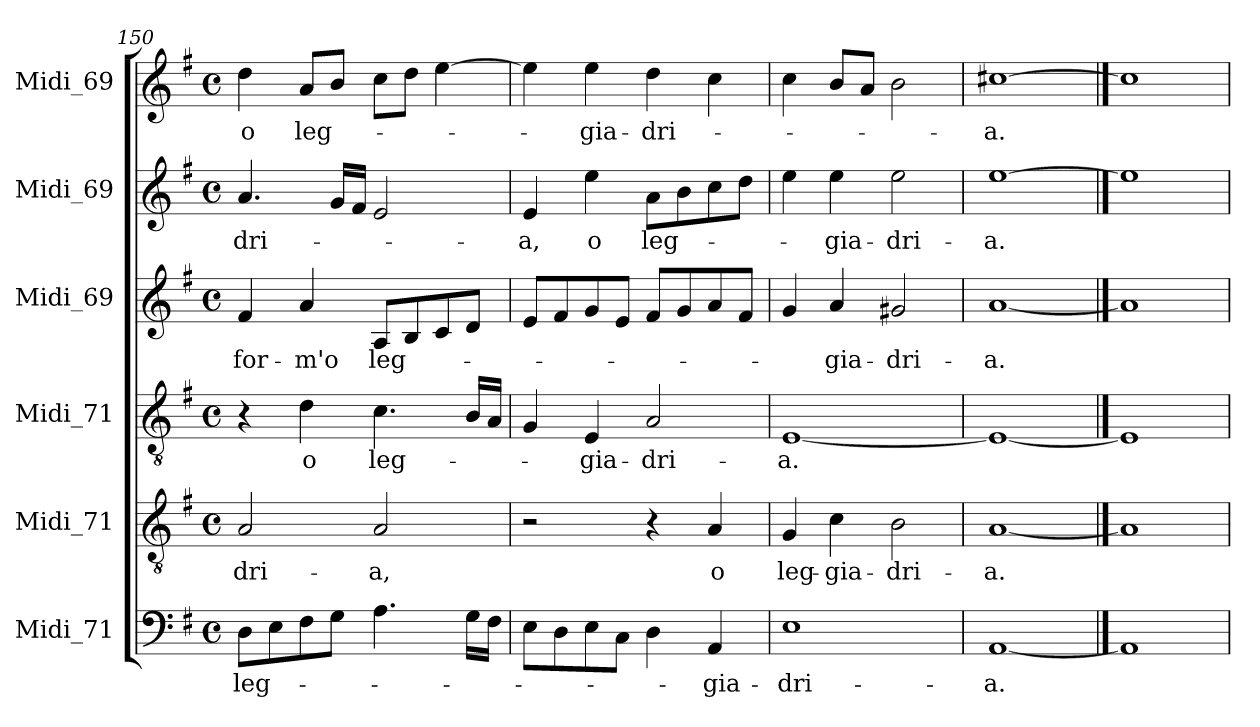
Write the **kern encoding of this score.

**kern	**text	**kern	**text	**kern	**text	**kern	**text	**kern	**text	**kern	**text
*part6	*part6	*part5	*part5	*part4	*part4	*part3	*part3	*part2	*part2	*part1	*part1
*staff6	*staff6	*staff5	*staff5	*staff4	*staff4	*staff3	*staff3	*staff2	*staff2	*staff1	*staff1
*I"Midi_71	*	*I"Midi_71	*	*I"Midi_71	*	*I"Midi_69	*	*I"Midi_69	*	*I"Midi_69	*
*clefF4	*	*clefGv2	*	*clefGv2	*	*clefG2	*	*clefG2	*	*clefG2	*
*k[f#]	*	*k[f#]	*	*k[f#]	*	*k[f#]	*	*k[f#]	*	*k[f#]	*
*G:	*	*G:	*	*G:	*	*G:	*	*G:	*	*G:	*
*M4/4	*	*M4/4	*	*M4/4	*	*M4/4	*	*M4/4	*	*M4/4	*
*met(c)	*	*met(c)	*	*met(c)	*	*met(c)	*	*met(c)	*	*met(c)	*
=150	=150	=150	=150	=150	=150	=150	=150	=150	=150	=150	=150
!	!LO:LY:b	!	!LO:LY:b	!	!	!	!LO:LY:b	!	!LO:LY:b	!	!LO:LY:b
8DL	leg-	2A	-dri-	4r	.	4f#	for-	4.a	-dri-	4dd	o
8E	.	.	.	.	.	.	.	.	.	.	.
!	!	!	!	!	!LO:LY:b	!	!LO:LY:b	!	!	!	!LO:LY:b
8F#	.	.	.	4d	o	4a	-m'o	.	.	8aL	leg-
8GJ	.	.	.	.	.	.	.	16gLL	.	8bJ	.
.	.	.	.	.	.	.	.	16f#JJ	.	.	.
!	!	!	!LO:LY:b	!	!LO:LY:b	!	!LO:LY:b	!	!	!	!
4.A	.	2A	-a,	4.c	leg-	8AL	leg-	2e	.	8ccL	.
.	.	.	.	.	.	8B	.	.	.	8ddJ	.
.	.	.	.	.	.	8c	.	.	.	[4ee	.
16GLL	.	.	.	16BLL	.	8dJ	.	.	.	.	.
16F#JJ	.	.	.	16AJJ	.	.	.	.	.	.	.
=151	=151	=151	=151	=151	=151	=151	=151	=151	=151	=151	=151
!	!	!	!	!	!	!	!	!	!LO:LY:b	!	!
8EL	.	2r	.	4G	.	8eL	.	4e	-a,	4ee]	.
8D	.	.	.	.	.	8f#	.	.	.	.	.
!	!	!	!	!	!LO:LY:b	!	!	!	!LO:LY:b	!	!LO:LY:b
8E	.	.	.	4E	-gia-	8g	.	4ee	o	4ee	-gia-
8CJ	.	.	.	.	.	8eJ	.	.	.	.	.
!	!	!	!	!	!LO:LY:b	!	!	!	!LO:LY:b	!	!LO:LY:b
4D	.	4r	.	2A	-dri-	8f#L	.	8aL	leg-	4dd	-dri-
.	.	.	.	.	.	8g	.	8b	.	.	.
!	!LO:LY:b	!	!LO:LY:b	!	!	!	!	!	!	!	!
4AA	-gia-	4A	o	.	.	8a	.	8cc	.	4cc	.
.	.	.	.	.	.	8f#J	.	8ddJ	.	.	.
=152	=152	=152	=152	=152	=152	=152	=152	=152	=152	=152	=152
!	!LO:LY:b	!	!LO:LY:b	!	!LO:LY:b	!	!	!	!	!	!
1E	-dri-	4G	leg-	[1E	-a.	4g	.	4ee	.	4cc	.
!	!	!	!LO:LY:b	!	!	!	!LO:LY:b	!	!LO:LY:b	!	!
.	.	4c	-gia-	.	.	4a	-gia-	4ee	-gia-	8bL	.
.	.	.	.	.	.	.	.	.	.	8aJ	.
!	!	!	!LO:LY:b	!	!	!	!LO:LY:b	!	!LO:LY:b	!	!
.	.	2B	-dri-	.	.	2g#X	-dri-	2ee	-dri-	2b	.
=153	=153	=153	=153	=153	=153	=153	=153	=153	=153	=153	=153
!	!LO:LY:b	!	!LO:LY:b	!	!	!	!LO:LY:b	!	!LO:LY:b	!	!LO:LY:b
[1AA	-a.	[1A	-a.	1E_	.	[1a	-a.	[1ee	-a.	[1cc#X	-a.
==154	==154	==154	==154	==154	==154	==154	==154	==154	==154	==154	==154
1AA]	.	1A]	.	1E]	.	1a]	.	1ee]	.	1cc#]	.
=	=	=	=	=	=	=	=	=	=	=	=
*-	*-	*-	*-	*-	*-	*-	*-	*-	*-	*-	*-
